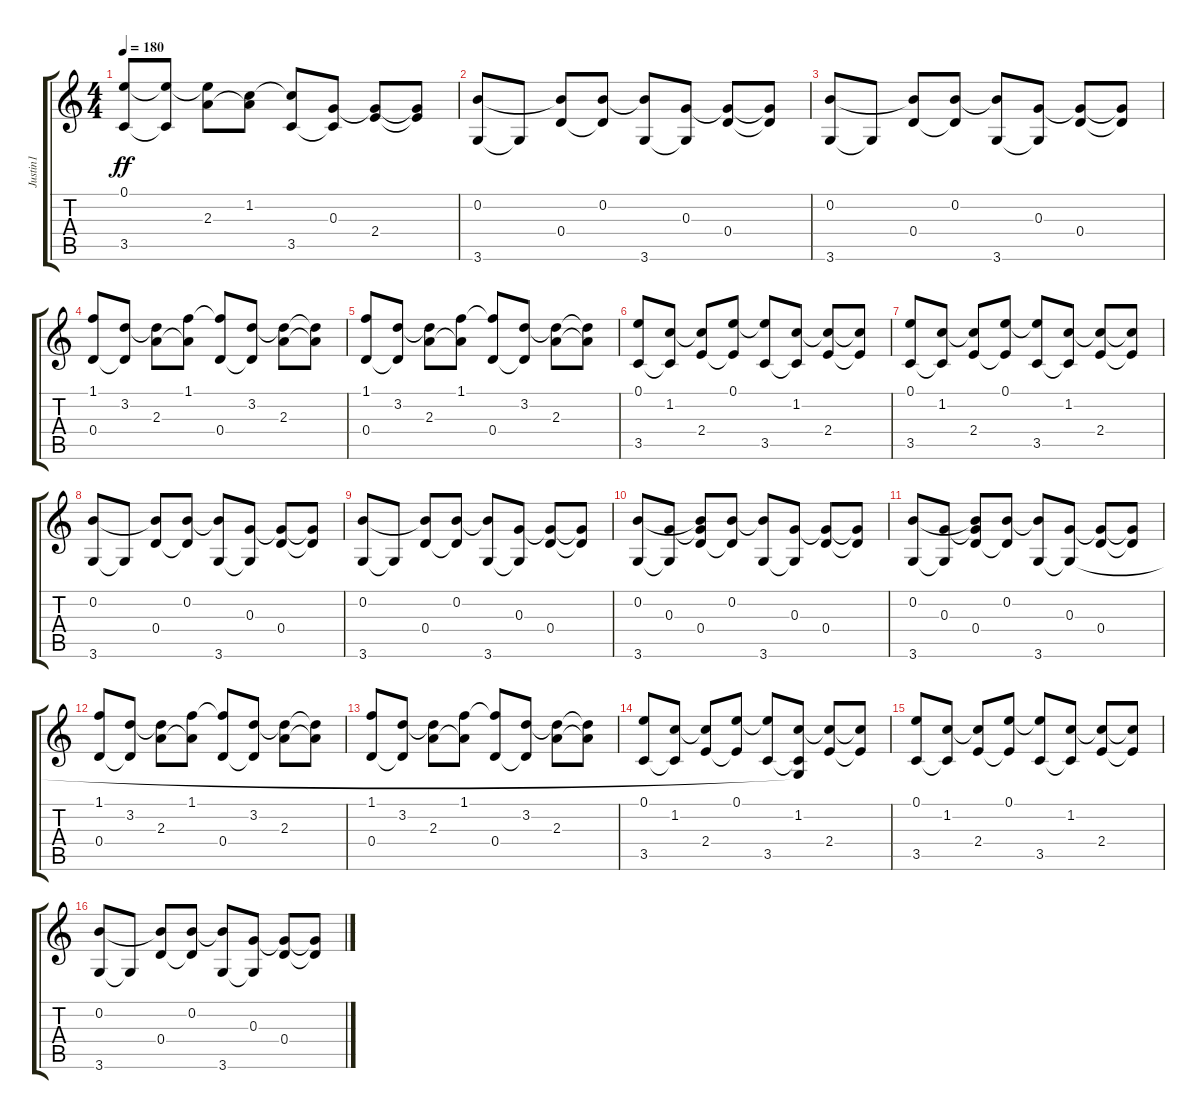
\track ("Justin1" "Justin1") {instrument acousticguitarnylon}
\staff {score tabs}
\tuning (E4 B3 G3 D3 A2 E2) {hide}
\ts (4 4)
\tempo 180
\clef g2
\ks c
(0.1 3.5).8{dy ff} (0.1{t} 3.5{t}).8 (0.1{t} 2.3).8 (1.2 2.3{t}).8 (1.2{t} 3.5).8 (0.3 3.5{t}).8 (0.3{t} 2.4).8 (0.3{t} 2.4{t}).8 |
(0.2 3.6).8 3.6{t}.8 (0.2{t} 0.4).8 (0.2 0.4{t}).8 (0.2{t} 3.6).8 (0.3 3.6{t}).8 (0.3{t} 0.4).8 (0.3{t} 0.4{t}).8 |
(0.2 3.6).8 3.6{t}.8 (0.2{t} 0.4).8 (0.2 0.4{t}).8 (0.2{t} 3.6).8 (0.3 3.6{t}).8 (0.3{t} 0.4).8 (0.3{t} 0.4{t}).8 |
(1.1 0.4).8 (3.2 0.4{t}).8 (3.2{t} 2.3).8 (1.1 2.3{t}).8 (1.1{t} 0.4).8 (3.2 0.4{t}).8 (3.2{t} 2.3).8 (3.2{t} 2.3{t}).8 |
(1.1 0.4).8 (3.2 0.4{t}).8 (3.2{t} 2.3).8 (1.1 2.3{t}).8 (1.1{t} 0.4).8 (3.2 0.4{t}).8 (3.2{t} 2.3).8 (3.2{t} 2.3{t}).8 |
(0.1 3.5).8 (1.2 3.5{t}).8 (1.2{t} 2.4).8 (0.1 2.4{t}).8 (0.1{t} 3.5).8 (1.2 3.5{t}).8 (1.2{t} 2.4).8 (1.2{t} 2.4{t}).8 |
(0.1 3.5).8 (1.2 3.5{t}).8 (1.2{t} 2.4).8 (0.1 2.4{t}).8 (0.1{t} 3.5).8 (1.2 3.5{t}).8 (1.2{t} 2.4).8 (1.2{t} 2.4{t}).8 |
(0.2 3.6).8 3.6{t}.8 (0.2{t} 0.4).8 (0.2 0.4{t}).8 (0.2{t} 3.6).8 (0.3 3.6{t}).8 (0.3{t} 0.4).8 (0.3{t} 0.4{t}).8 |
(0.2 3.6).8 3.6{t}.8 (0.2{t} 0.4).8 (0.2 0.4{t}).8 (0.2{t} 3.6).8 (0.3 3.6{t}).8 (0.3{t} 0.4).8 (0.3{t} 0.4{t}).8 |
(0.2 3.6).8{volume 9} (0.3 3.6{t}).8 (0.2{t} 0.3{t} 0.4).8 (0.2 0.4{t}).8 (0.2{t} 3.6).8 (0.3 3.6{t}).8 (0.3{t} 0.4).8 (0.3{t} 0.4{t}).8 |
(0.2 3.6).8 (0.3 3.6{t}).8 (0.2{t} 0.3{t} 0.4).8 (0.2 0.4{t}).8 (0.2{t} 3.6).8 (0.3 3.6{t}).8 (0.3{t} 0.4).8 (0.3{t} 0.4{t}).8 |
(1.1 0.4).8 (3.2 0.4{t}).8 (3.2{t} 2.3).8 (1.1 2.3{t}).8 (1.1{t} 0.4).8 (3.2 0.4{t}).8 (3.2{t} 2.3).8 (3.2{t} 2.3{t}).8 |
(1.1 0.4).8 (3.2 0.4{t}).8 (3.2{t} 2.3).8 (1.1 2.3{t}).8 (1.1{t} 0.4).8 (3.2 0.4{t}).8 (3.2{t} 2.3).8 (3.2{t} 2.3{t}).8 |
(0.1 3.5).8 (1.2 3.5{t}).8 (1.2{t} 2.4).8 (0.1 2.4{t}).8 (0.1{t} 3.5).8 (1.2 3.5{t} 3.6{t}).8 (1.2{t} 2.4).8 (1.2{t} 2.4{t}).8 |
(0.1 3.5).8 (1.2 3.5{t}).8 (1.2{t} 2.4).8 (0.1 2.4{t}).8 (0.1{t} 3.5).8 (1.2 3.5{t}).8 (1.2{t} 2.4).8 (1.2{t} 2.4{t}).8 |
(0.2 3.6).8 3.6{t}.8 (0.2{t} 0.4).8 (0.2 0.4{t}).8 (0.2{t} 3.6).8 (0.3 3.6{t}).8 (0.3{t} 0.4).8 (0.3{t} 0.4{t}).8
